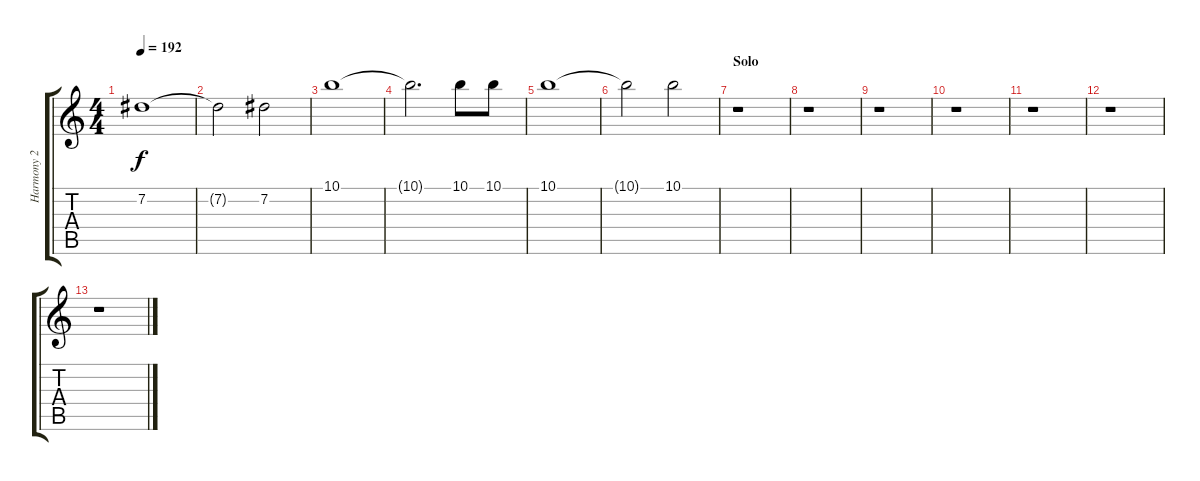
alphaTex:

\track ("Harmony 2" "Harmony 2") {instrument overdrivenguitar}
\staff {score tabs}
\tuning (Db4 Ab3 E3 B2 Gb2 B1) {hide}
\ts (4 4)
\tempo 192
\clef g2
\ks aminor
7.2.1{dy f} |
7.2{t}.2 7.2.2 |
10.1.1 |
10.1{t}.2{d} 10.1.8 10.1.8 |
10.1.1 |
10.1{t}.2 10.1.2 |
\section ("" "Solo")
r.1 |
r.1 |
r.1 |
r.1 |
r.1 |
r.1 |
r.1
